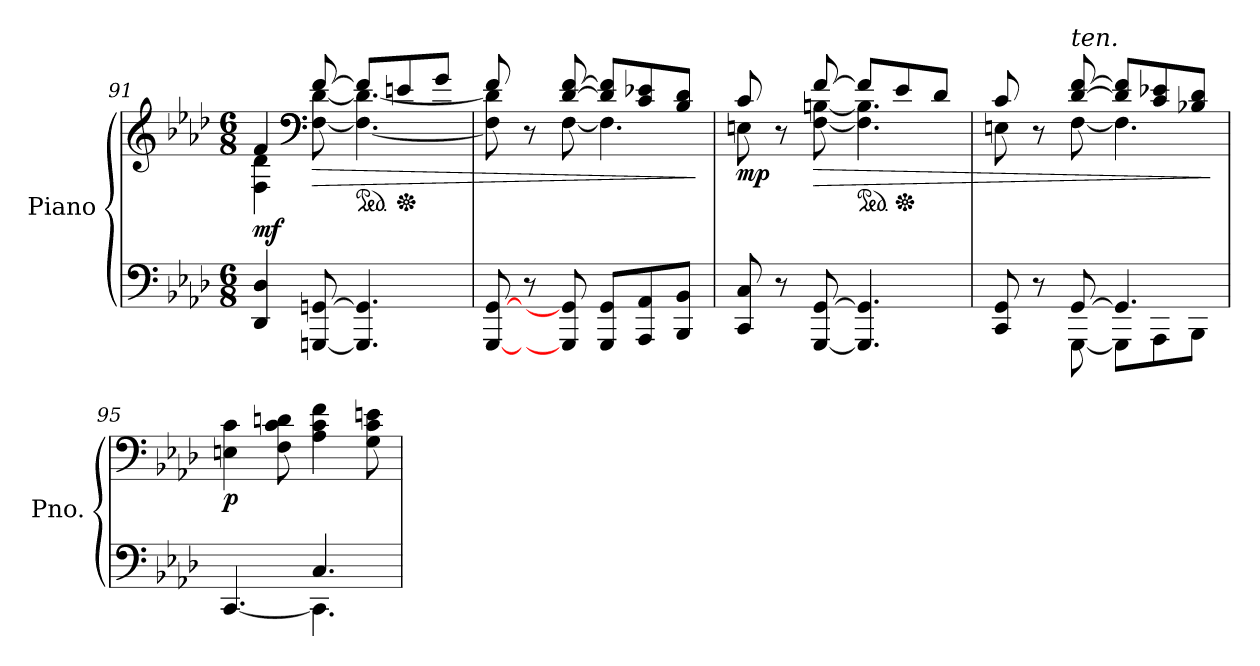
**kern	**kern	**dynam
*part1	*part1	*part1
*staff2	*staff1	*staff1/2
*I"Piano	*	*
*I'Pno.	*	*
!!LO:LB:g=z
*clefF4	*clefG2	*
*k[b-e-a-d-]	*k[b-e-a-d-]	*
*M6/8	*M6/8	*
=91	=91	=91
*	*^	*
!	!	!	!LO:DY:b
4DD-/ 4D-/	4f/	4F\ 4d-\	mf
*	*clefF4	*	*
!	!	!	!LO:HP:b
[8GGGn/ [8GGn/	[8f/	[8F\ [8d-\	>
*	*ped	*	*
4.GGG/] 4.GG/]	8f/L]	4.F\_ 4.d-\_	.
*	*Xped	*	*
.	8en/	.	.
.	8g/J	.	.
=92	=92	=92	=92
[8GGG/ [8GG/	8f/	8F\] 8d-\]	.
8r	8r	8rBByy	.
8GGG/] 8GG/]	[8d-/ [8f/	[8F\	.
8GGG/ 8GG/L	8d-/] 8f/]L	4.F\]	.
8AAA-/ 8AA-/	8c/ 8e-X/	.	.
8BBB-/ 8BB-/J	8B-/ 8d-/J	.	.
*	*v	*v	*
.	.	]
=93	=93	=93
*	*^	*
!	!	!	!LO:DY:b
8CC/ 8C/	8c/	8En\	mp
8r	8r	8rBByy	.
!	!	!	!LO:HP:b
[8GGG/ [8GG/	[8f/	[8F\ [8Bn\	>
*	*ped	*	*
4.GGG/] 4.GG/]	8f/L]	4.F\] 4.B\]	.
*	*Xped	*	*
.	8e-/	.	.
.	8d-/J	.	.
=94	=94	=94	=94
*^	*	*	*
8CC/ 8GG/	4rFFFyy	8c/	8En\	.
8r	.	8r	8rGGyy	.
!	!	!LO:TX:a:i:t=ten.	!	!
[8GG/	[8GGG\	[8d-/ [8f/	[8F\	.
4.GG/]	8GGG\L]	8d-/] 8f/]L	4.F\]	.
.	8AAA-\	8c/ 8e-X/	.	.
.	8BBB-\J	8B-X/ 8d-/J	.	.
*v	*v	*	*	*
*	*v	*v	*
.	.	]
=95	=95	=95
*^	*	*
!	!	!	!LO:DY:b
[4.CC/	4.rAAAyy	4En\ 4c\	p
*	*	*MM112	*
.	.	8F\ 8c\ 8dn\	.
4.C/	4.CC\]	4A-\ 4c\ 4f\	.
.	.	8G\ 8c\ 8en\	.
*v	*v	*	*
=	=	=
*-	*-	*-
